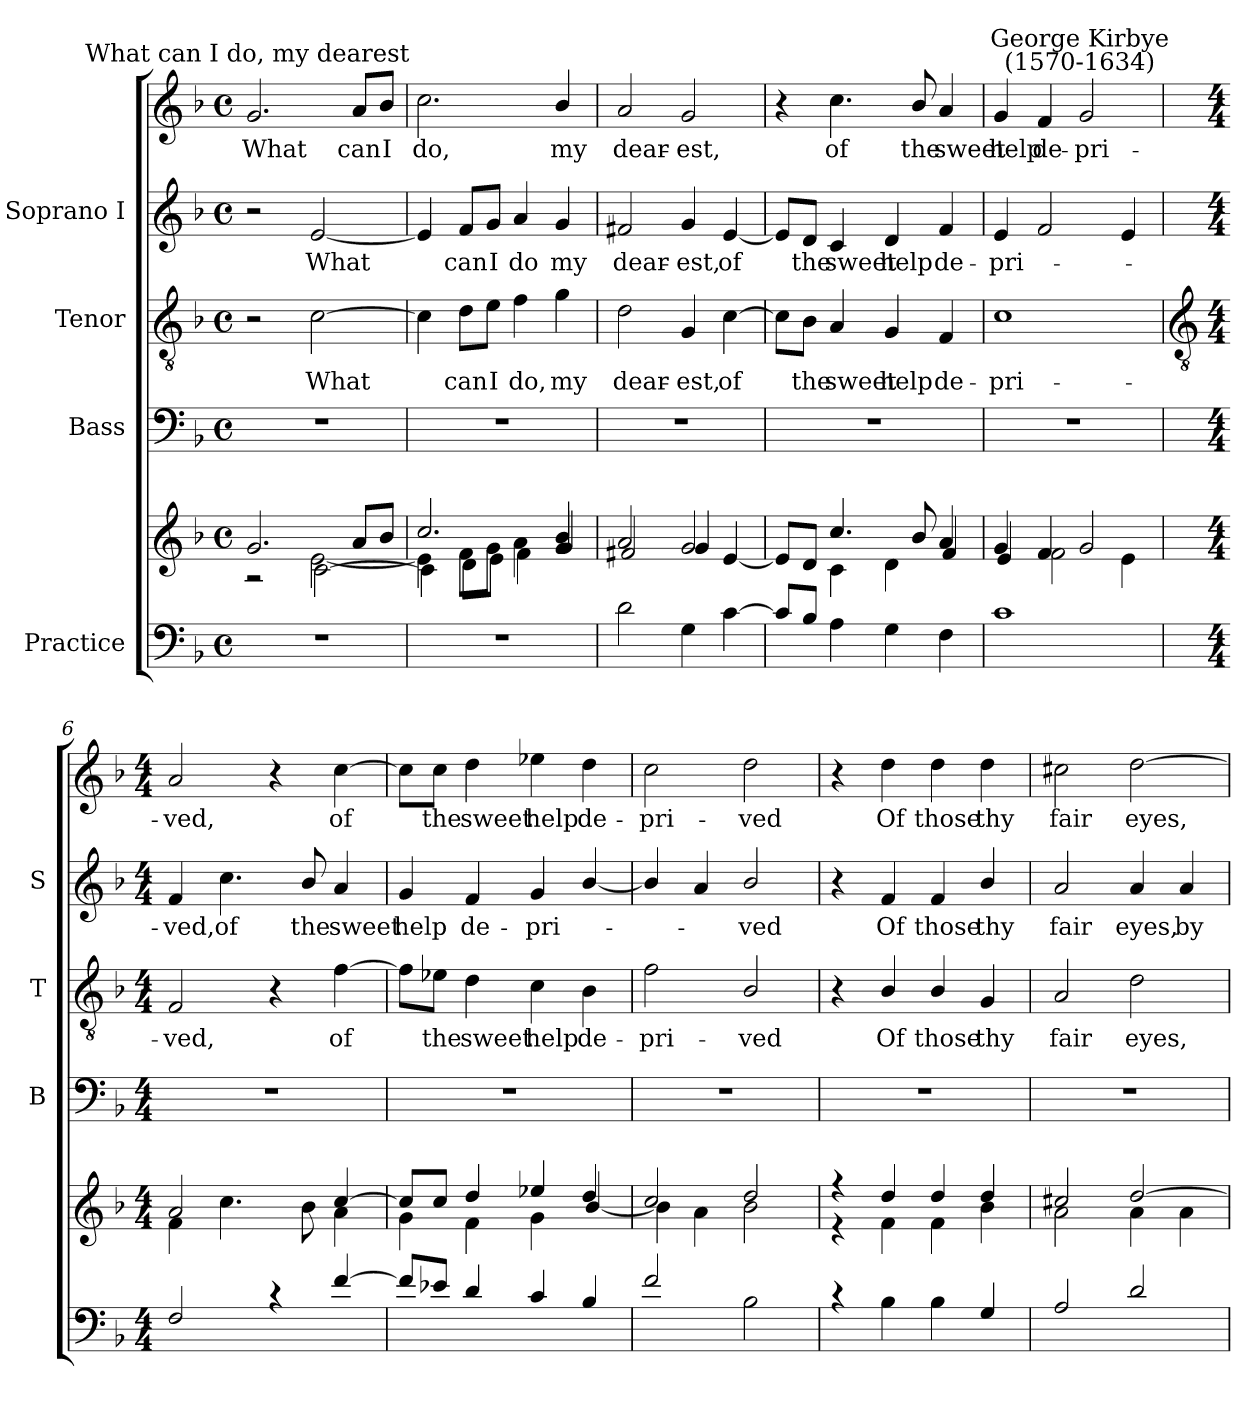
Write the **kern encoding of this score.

**kern	**kern	**kern	**kern	**text	**kern	**text	**kern	**text
*part4	*part4	*part3	*part2	*part2	*part1	*part1	*part1	*part1
*staff6	*staff5	*staff4	*staff3	*staff3	*staff2	*staff2	*staff1	*staff1
*I"Practice	*	*I"Bass	*I"Tenor	*	*I"Soprano I	*	*	*
*	*	*I'B	*I'T	*	*I'S	*	*	*
*clefF4	*clefG2	*clefF4	*clefGv2	*	*clefG2	*	*clefG2	*
*k[b-]	*k[b-]	*k[b-]	*k[b-]	*	*k[b-]	*	*k[b-]	*
*F:	*F:	*F:	*F:	*	*F:	*	*F:	*
*M4/4	*M4/4	*M4/4	*M4/4	*	*M4/4	*	*M4/4	*
*met(c)	*met(c)	*met(c)	*met(c)	*	*met(c)	*	*met(c)	*
=1	=1	=1	=1	=1	=1	=1	=1	=1
*^	*^	*	*	*	*	*	*	*
*	*	*	*^	*	*	*	*	*	*	*
!	!	!	!	!	!	!	!	!	!	!LO:TX:a:cj:t=What can I do, my dearest	!
!	!	!	!	!	!	!	!	!	!	!	!LO:LY:b
2ryy	1r	2.g	2r	2ryy	1r	2r	.	2r	.	2.g	What
!	!	!	!	!	!	!	!LO:LY:b	!	!LO:LY:b	!	!
2ryy	.	.	[2e\	[2c\	.	[2c	What	[2e	What	.	.
!	!	!	!	!	!	!	!	!	!	!	!LO:LY:b
.	.	8aL	.	.	.	.	.	.	.	8a/L	can
!	!	!	!	!	!	!	!	!	!	!	!LO:LY:b
.	.	8b-J	.	.	.	.	.	.	.	8b-/J	I
*v	*v	*	*	*	*	*	*	*	*	*	*
=2	=2	=2	=2	=2	=2	=2	=2	=2	=2	=2
!	!	!	!	!	!	!	!	!	!	!LO:LY:b
1r	2.cc/	4e\]	4c\]	1r	4c]	.	4e]	.	2.cc	do,
!	!	!	!	!	!	!LO:LY:b	!	!LO:LY:b	!	!
.	.	8f\L	8d\L	.	8d\L	can	8f/L	can	.	.
!	!	!	!	!	!	!LO:LY:b	!	!LO:LY:b	!	!
.	.	8g\J	8e\J	.	8e\J	I	8g/J	I	.	.
!	!	!	!	!	!	!LO:LY:b	!	!LO:LY:b	!	!
.	.	4a\	4f\	.	4f	do,	4a	do	.	.
!	!	!	!	!	!	!LO:LY:b	!	!LO:LY:b	!	!LO:LY:b
.	4b-/	4g/	4g/	.	4g	my	4g	my	4b-/	my
=3	=3	=3	=3	=3	=3	=3	=3	=3	=3	=3
*^	*	*	*	*	*	*	*	*	*	*
!	!	!	!	!	!	!	!LO:LY:b	!	!LO:LY:b	!	!LO:LY:b
*	*	*	*v	*v	*	*	*	*	*	*	*
2d\	1ryy	2a	2f#X/	1r	2d	dear-	2f#X	dear-	2a	dear-
!	!	!	!	!	!	!LO:LY:b	!	!LO:LY:b	!	!LO:LY:b
4G\	.	2g	4g/	.	4G	-est,	4g	-est,	2g	-est,
!	!	!	!	!	!	!LO:LY:b	!	!LO:LY:b	!	!
[4c\	.	.	[4e/	.	[4c	of	[4e	of	.	.
=4	=4	=4	=4	=4	=4	=4	=4	=4	=4	=4
8c\L]	1ryy	4ryy	8e/L]	1r	8c\L]	.	8e/L]	.	4r	.
!	!	!	!	!	!	!LO:LY:b	!	!LO:LY:b	!	!
8B-/J	.	.	8d/J	.	8B-\J	the	8d/J	the	.	.
!	!	!	!	!	!	!LO:LY:b	!	!LO:LY:b	!	!LO:LY:b
4A\	.	4.cc/	4c\	.	4A	sweet	4c	sweet	4.cc	of
!	!	!	!	!	!	!LO:LY:b	!	!LO:LY:b	!	!
4G\	.	.	4d\	.	4G	help	4d	help	.	.
!	!	!	!	!	!	!	!	!	!	!LO:LY:b
.	.	8b-/	.	.	.	.	.	.	8b-/	the
!	!	!	!	!	!	!LO:LY:b	!	!LO:LY:b	!	!LO:LY:b
4F\	.	4a	4f/	.	4F	de-	4f	de-	4a	sweet
=5	=5	=5	=5	=5	=5	=5	=5	=5	=5	=5
!	!	!	!	!	!	!LO:LY:b	!	!LO:LY:b	!	!LO:LY:b
1c\	1ryy	4g	4e/	1r	1c	-pri-	4e	-pri-	4g	-help
!	!	!	!	!	!	!	!	!	!	!LO:LY:b
.	.	4f	2f\	.	.	.	2f	.	4f	de-
!	!	!	!	!	!	!	!	!	!LO:TX:a:cj:t=George Kirbye\n(1570-1634)	!
!	!	!	!	!	!	!	!	!	!	!LO:LY:b
.	.	2g	.	.	.	.	.	.	2g	-pri-
.	.	.	4e\	.	.	.	4e	.	.	.
!!LO:LB:g=z
=6	=6	=6	=6	=6	=6	=6	=6	=6	=6	=6
*	*	*	*	*	*clefGv2	*	*	*	*	*
*M4/4	*	*M4/4	*	*M4/4	*M4/4	*	*M4/4	*	*M4/4	*
!	!	!	!	!	!	!LO:LY:b	!	!LO:LY:b	!	!LO:LY:b
2F	1ryy	2a	4f\	1r	2F	-ved,	4f	ved,	2a	ved,
!	!	!	!	!	!	!	!	!LO:LY:b	!	!
.	.	.	4.cc	.	.	.	4.cc	of	.	.
4r	.	4ryy	.	.	4r	.	.	.	4r	.
!	!	!	!	!	!	!	!	!LO:LY:b	!	!
.	.	.	8b-\	.	.	.	8b-/	the	.	.
!	!	!	!	!	!	!LO:LY:b	!	!LO:LY:b	!	!LO:LY:b
[4f	.	[4cc	4a\	.	[4f	of	4a	sweet	[4cc	of
=7	=7	=7	=7	=7	=7	=7	=7	=7	=7	=7
!	!	!	!	!	!	!	!	!LO:LY:b	!	!
8fL]	1ryy	8cc/L]	4g\	1r	8f\L]	.	4g	-help	8cc\L]	.
!	!	!	!	!	!	!LO:LY:b	!	!	!	!LO:LY:b
8e-XJ	.	8cc/J	.	.	8e-X\J	the	.	.	8cc\J	the
!	!	!	!	!	!	!LO:LY:b	!	!LO:LY:b	!	!LO:LY:b
4d	.	4dd/	4f	.	4d	sweet	4f	de-	4dd	sweet
!	!	!	!	!	!	!LO:LY:b	!	!LO:LY:b	!	!LO:LY:b
4c	.	4ee-X/	4g	.	4c	help	4g	-pri-	4ee-X	help
!	!	!	!	!	!	!LO:LY:b	!	!	!	!LO:LY:b
4B-	.	4dd/	[4b-/	.	4B-	de-	[4b-/	.	4dd	de-
=8	=8	=8	=8	=8	=8	=8	=8	=8	=8	=8
!	!	!	!	!	!	!LO:LY:b	!	!	!	!LO:LY:b
2f	1ryy	2cc/	4b-\]	1r	2f	-pri-	4b-/]	.	2cc	pri-
.	.	.	4a\	.	.	.	4a	.	.	.
!	!	!	!	!	!	!LO:LY:b	!	!LO:LY:b	!	!LO:LY:b
2B-\	.	2dd	2b-\	.	2B-/	-ved	2b-/	ved	2dd	-ved
=9	=9	=9	=9	=9	=9	=9	=9	=9	=9	=9
4r	1ryy	4r	4r	1r	4r	.	4r	.	4r	.
!	!	!	!	!	!	!LO:LY:b	!	!LO:LY:b	!	!LO:LY:b
4B-\	.	4dd/	4f	.	4B-/	Of	4f	Of	4dd	Of
!	!	!	!	!	!	!LO:LY:b	!	!LO:LY:b	!	!LO:LY:b
4B-\	.	4dd/	4f	.	4B-/	those	4f	those	4dd	those
!	!	!	!	!	!	!LO:LY:b	!	!LO:LY:b	!	!LO:LY:b
4G	.	4dd	4b-\	.	4G	thy	4b-/	thy	4dd	thy
=10	=10	=10	=10	=10	=10	=10	=10	=10	=10	=10
!	!	!	!	!	!	!LO:LY:b	!	!LO:LY:b	!	!LO:LY:b
2A	1ryy	2cc#X/	2a	1r	2A	fair	2a	fair	2cc#X	fair
!	!	!	!	!	!	!LO:LY:b	!	!LO:LY:b	!	!LO:LY:b
2d	.	[2dd/	4a\	.	2d	eyes,	4a	eyes,	[2dd	eyes,
!	!	!	!	!	!	!	!	!LO:LY:b	!	!
.	.	.	4a\	.	.	.	4a	by	.	.
*v	*v	*	*	*	*	*	*	*	*	*
*	*v	*v	*	*	*	*	*	*	*
=	=	=	=	=	=	=	=	=
*-	*-	*-	*-	*-	*-	*-	*-	*-
